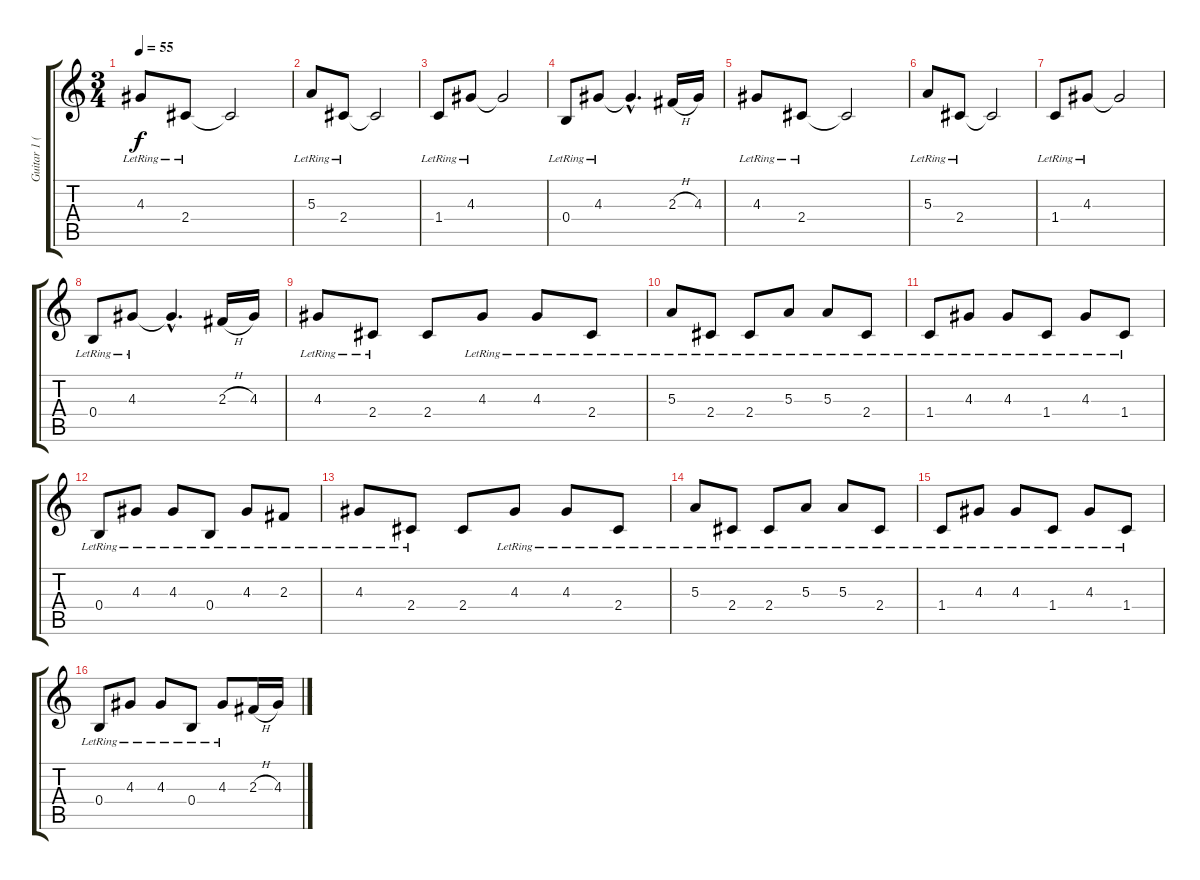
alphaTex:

\track ("Guitar 1 (Clean)" "Guitar 1 (") {instrument electricguitarjazz}
\staff {score tabs}
\tuning (Db4 Ab3 E3 B2 Gb2 Db2) {hide}
\ts (3 4)
\tempo 55
\clef g2
\ks c
4.3{lr}.8{dy f instrument electricguitarjazz} 2.4{lr}.8 2.4{t}.2 |
5.3{lr}.8 2.4{lr}.8 2.4{t}.2 |
1.4{lr}.8 4.3{lr}.8 4.3{t}.2 |
0.4{lr}.8 4.3{lr}.8 4.3{hac t}.4{d} 2.3{h}.16 4.3.16 |
4.3{lr}.8 2.4{lr}.8 2.4{t}.2 |
5.3{lr}.8 2.4{lr}.8 2.4{t}.2 |
1.4{lr}.8 4.3{lr}.8 4.3{t}.2 |
0.4{lr}.8 4.3{lr}.8 4.3{hac t}.4{d} 2.3{h}.16 4.3.16 |
4.3{lr}.8 2.4{lr}.8 2.4.8 4.3{lr}.8 4.3{lr}.8 2.4{lr}.8 |
5.3{lr}.8 2.4{lr}.8 2.4{lr}.8 5.3{lr}.8 5.3{lr}.8 2.4{lr}.8 |
1.4{lr}.8 4.3{lr}.8 4.3{lr}.8 1.4{lr}.8 4.3{lr}.8 1.4{lr}.8 |
0.4{lr}.8 4.3{lr}.8 4.3{lr}.8 0.4{lr}.8 4.3{lr}.8 2.3{lr}.8 |
4.3{lr}.8 2.4{lr}.8 2.4.8 4.3{lr}.8 4.3{lr}.8 2.4{lr}.8 |
5.3{lr}.8 2.4{lr}.8 2.4{lr}.8 5.3{lr}.8 5.3{lr}.8 2.4{lr}.8 |
1.4{lr}.8 4.3{lr}.8 4.3{lr}.8 1.4{lr}.8 4.3{lr}.8 1.4{lr}.8 |
0.4{lr}.8 4.3{lr}.8 4.3{lr}.8 0.4{lr}.8 4.3{lr}.8 2.3{h}.16 4.3.16
